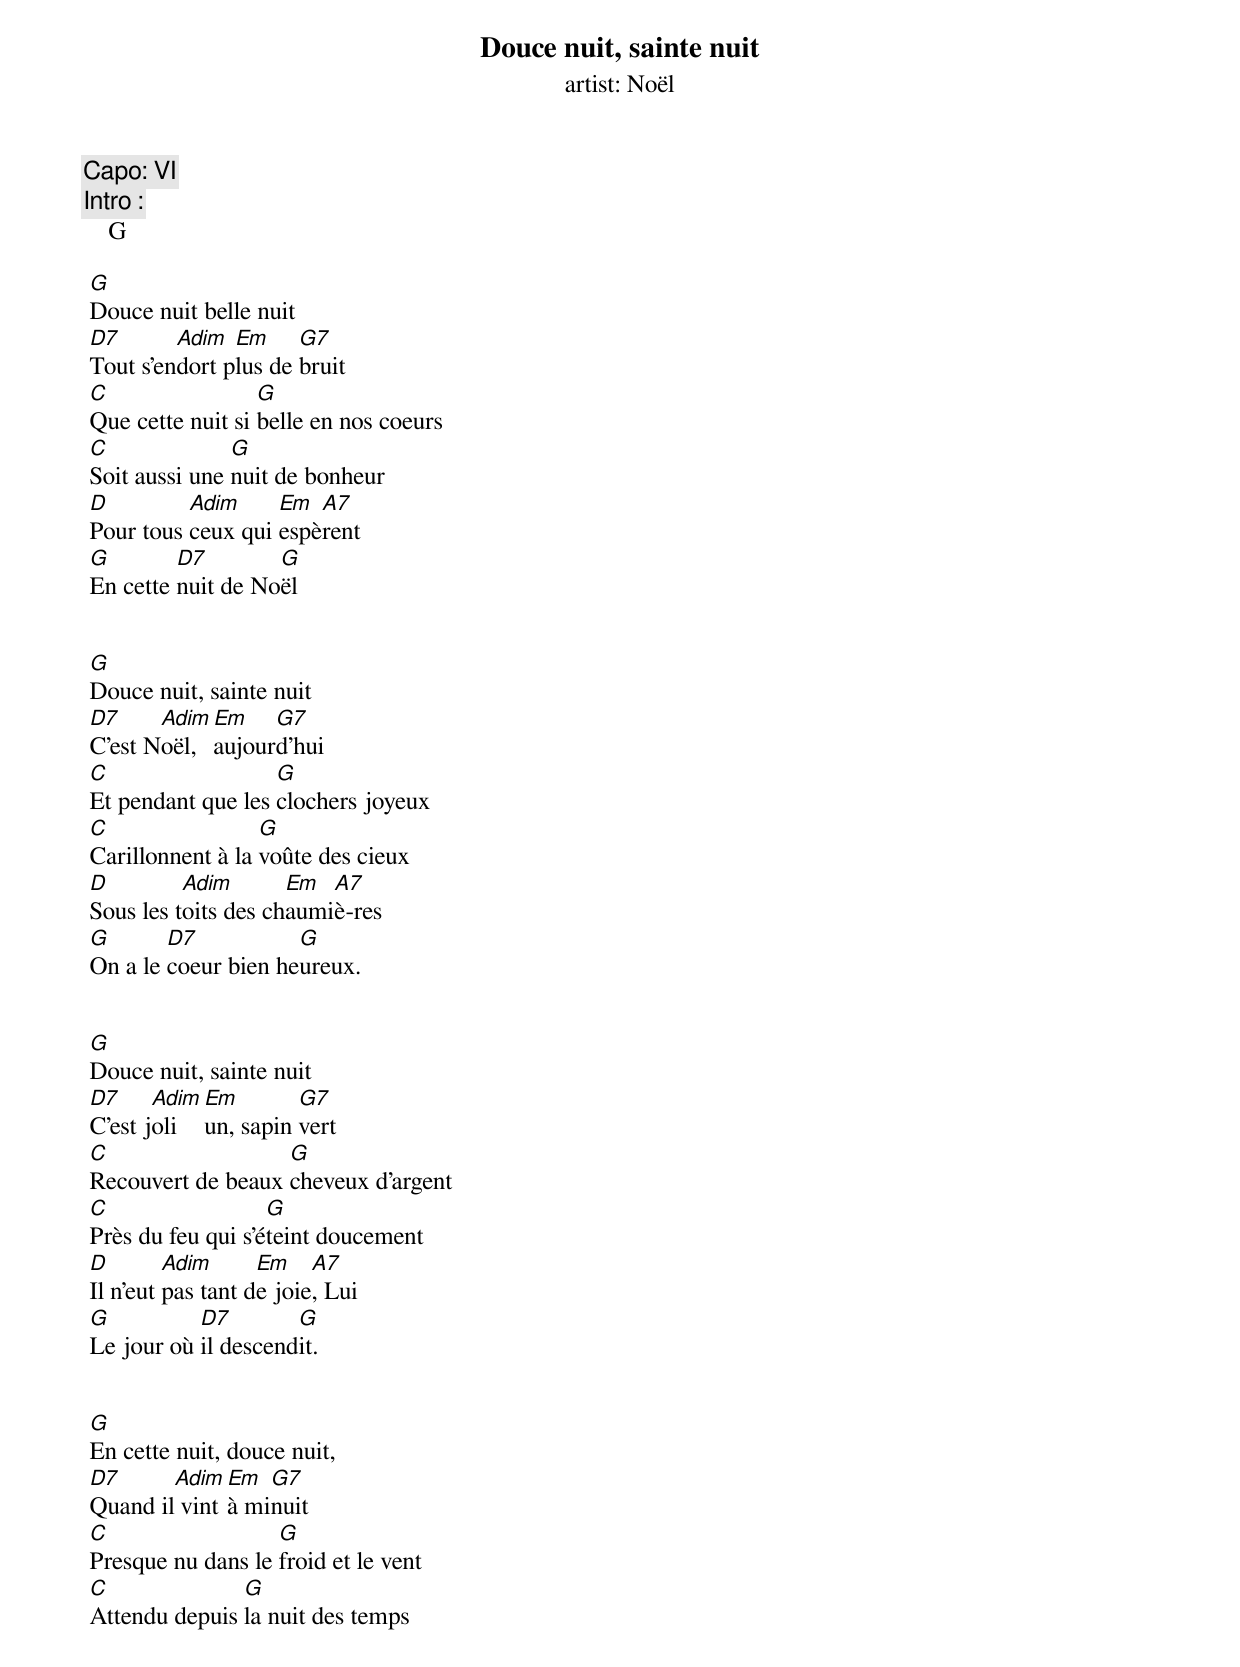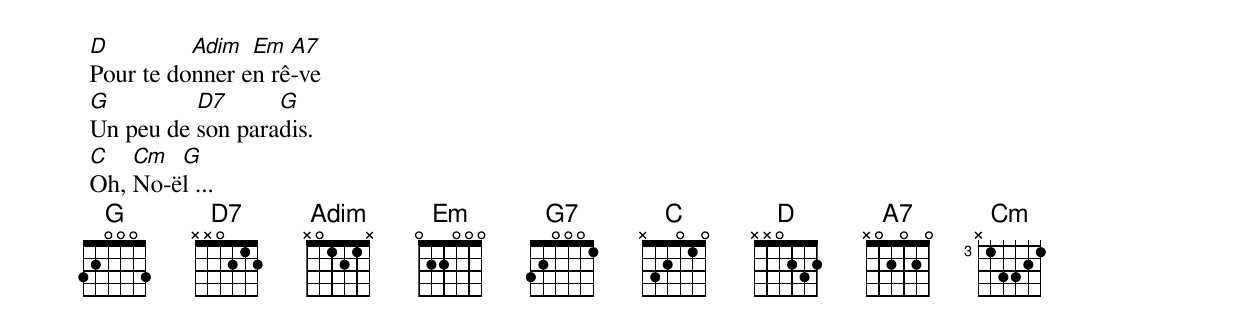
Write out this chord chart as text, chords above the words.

Douce nuit, sainte nuit
artist: Noël
Capo: VI
Intro :
    G

 G
 Douce nuit belle nuit
 D7       Adim  Em     G7
 Tout s'endort plus de bruit
 C                 G
 Que cette nuit si belle en nos coeurs
 C              G
 Soit aussi une nuit de bonheur
 D         Adim     Em  A7
 Pour tous ceux qui espèrent
 G        D7        G
 En cette nuit de Noël


 G
 Douce nuit, sainte nuit
 D7     Adim  Em    G7
 C'est Noël,  aujourd'hui
 C                  G
 Et pendant que les clochers joyeux
 C                 G
 Carillonnent à la voûte des cieux
 D         Adim       Em  A7
 Sous les toits des chaumiè-res
 G       D7           G
 On a le coeur bien heureux.


 G
 Douce nuit, sainte nuit
 D7     Adim  Em        G7
 C'est joli   un, sapin vert
 C                  G
 Recouvert de beaux cheveux d'argent
 C                  G
 Près du feu qui s'éteint doucement
 D        Adim      Em    A7
 Il n'eut pas tant de joie, Lui
 G          D7        G
 Le jour où il descendit.


 G
 En cette nuit, douce nuit,
 D7      Adim  Em  G7
 Quand il vint à minuit
 C                  G
 Presque nu dans le froid et le vent
 C              G
 Attendu depuis la nuit des temps
 D         Adim  Em  A7
 Pour te donner en rê-ve
 G         D7      G
 Un peu de son paradis.
 C   Cm  G
 Oh, No-ël ...
